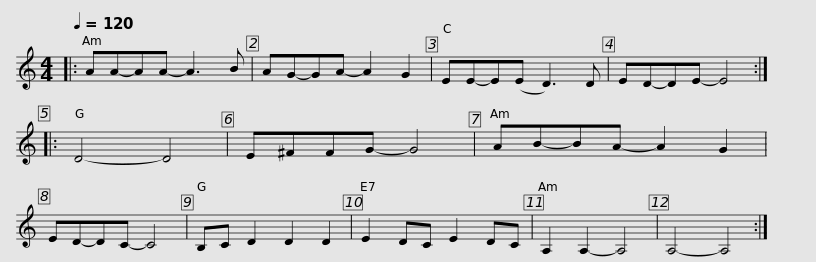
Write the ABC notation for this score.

X:1
L:1/8
Q:1/4=120
M:4/4
I:linebreak $
K:C
V:1 treble
V:1
|: AA-AA- A3 B | AG-GA- A2 G2 | EE-E(E D3) D | ED-DE- E4 :: D4- D4 | %5
 E^FFG- G4 | AB-BA- A2 G2 |$ ED-DC- C4 | B,C D2 D2 D2 | E2 DC E2 DC | %10
 A,2 A,2- A,4 | A,4- A,4 :| %12
